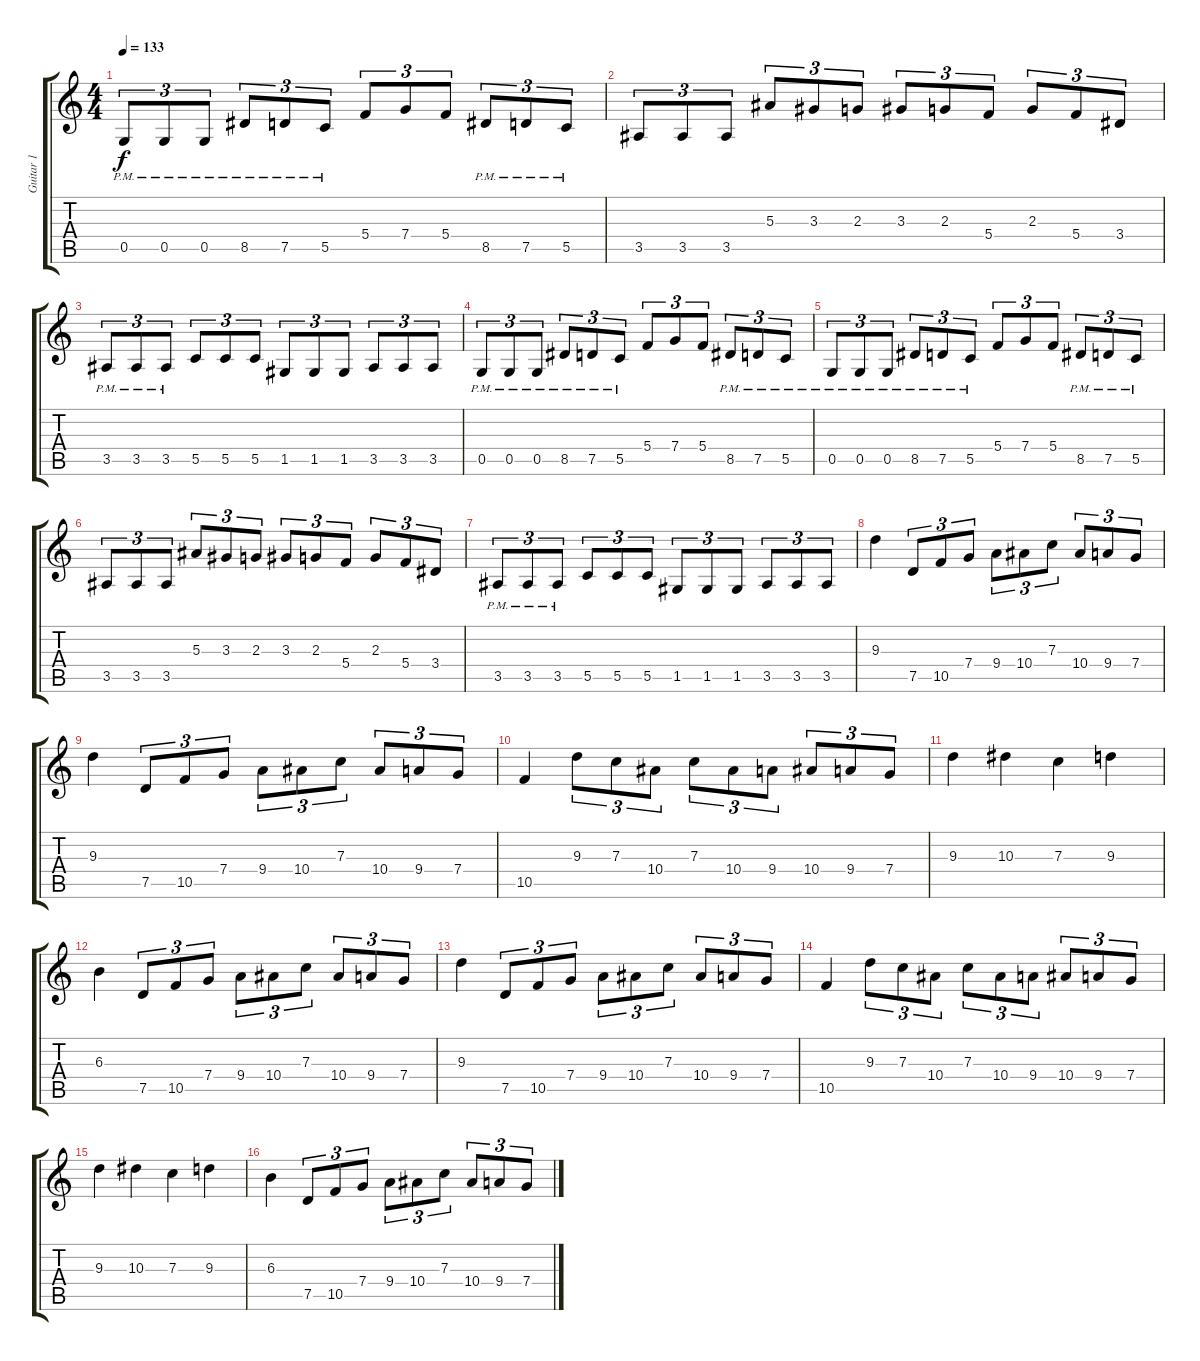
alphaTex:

\track ("Guitar 1" "Guitar 1") {instrument distortionguitar}
\staff {score tabs}
\tuning (D4 A3 F3 C3 G2 D2) {hide}
\ts (4 4)
\tempo 133
\clef g2
\ks c
0.5{pm}.8{tu (3 2) dy f} 0.5{pm}.8{tu (3 2)} 0.5{pm}.8{tu (3 2)} 8.5{pm}.8{tu (3 2)} 7.5{pm}.8{tu (3 2)} 5.5{pm}.8{tu (3 2)} 5.4.8{tu (3 2)} 7.4.8{tu (3 2)} 5.4.8{tu (3 2)} 8.5{pm}.8{tu (3 2)} 7.5{pm}.8{tu (3 2)} 5.5{pm}.8{tu (3 2)} |
3.5.8{tu (3 2)} 3.5.8{tu (3 2)} 3.5.8{tu (3 2)} 5.3.8{tu (3 2)} 3.3.8{tu (3 2)} 2.3.8{tu (3 2)} 3.3.8{tu (3 2)} 2.3.8{tu (3 2)} 5.4.8{tu (3 2)} 2.3.8{tu (3 2)} 5.4.8{tu (3 2)} 3.4.8{tu (3 2)} |
3.5{pm}.8{tu (3 2)} 3.5{pm}.8{tu (3 2)} 3.5{pm}.8{tu (3 2)} 5.5.8{tu (3 2)} 5.5.8{tu (3 2)} 5.5.8{tu (3 2)} 1.5.8{tu (3 2)} 1.5.8{tu (3 2)} 1.5.8{tu (3 2)} 3.5.8{tu (3 2)} 3.5.8{tu (3 2)} 3.5.8{tu (3 2)} |
0.5{pm}.8{tu (3 2)} 0.5{pm}.8{tu (3 2)} 0.5{pm}.8{tu (3 2)} 8.5{pm}.8{tu (3 2)} 7.5{pm}.8{tu (3 2)} 5.5{pm}.8{tu (3 2)} 5.4.8{tu (3 2)} 7.4.8{tu (3 2)} 5.4.8{tu (3 2)} 8.5{pm}.8{tu (3 2)} 7.5{pm}.8{tu (3 2)} 5.5{pm}.8{tu (3 2)} |
0.5{pm}.8{tu (3 2)} 0.5{pm}.8{tu (3 2)} 0.5{pm}.8{tu (3 2)} 8.5{pm}.8{tu (3 2)} 7.5{pm}.8{tu (3 2)} 5.5{pm}.8{tu (3 2)} 5.4.8{tu (3 2)} 7.4.8{tu (3 2)} 5.4.8{tu (3 2)} 8.5{pm}.8{tu (3 2)} 7.5{pm}.8{tu (3 2)} 5.5{pm}.8{tu (3 2)} |
3.5.8{tu (3 2)} 3.5.8{tu (3 2)} 3.5.8{tu (3 2)} 5.3.8{tu (3 2)} 3.3.8{tu (3 2)} 2.3.8{tu (3 2)} 3.3.8{tu (3 2)} 2.3.8{tu (3 2)} 5.4.8{tu (3 2)} 2.3.8{tu (3 2)} 5.4.8{tu (3 2)} 3.4.8{tu (3 2)} |
3.5{pm}.8{tu (3 2)} 3.5{pm}.8{tu (3 2)} 3.5{pm}.8{tu (3 2)} 5.5.8{tu (3 2)} 5.5.8{tu (3 2)} 5.5.8{tu (3 2)} 1.5.8{tu (3 2)} 1.5.8{tu (3 2)} 1.5.8{tu (3 2)} 3.5.8{tu (3 2)} 3.5.8{tu (3 2)} 3.5.8{tu (3 2)} |
9.3.4 7.5.8{tu (3 2)} 10.5.8{tu (3 2)} 7.4.8{tu (3 2)} 9.4.8{tu (3 2)} 10.4.8{tu (3 2)} 7.3.8{tu (3 2)} 10.4.8{tu (3 2)} 9.4.8{tu (3 2)} 7.4.8{tu (3 2)} |
9.3.4 7.5.8{tu (3 2)} 10.5.8{tu (3 2)} 7.4.8{tu (3 2)} 9.4.8{tu (3 2)} 10.4.8{tu (3 2)} 7.3.8{tu (3 2)} 10.4.8{tu (3 2)} 9.4.8{tu (3 2)} 7.4.8{tu (3 2)} |
10.5.4 9.3.8{tu (3 2)} 7.3.8{tu (3 2)} 10.4.8{tu (3 2)} 7.3.8{tu (3 2)} 10.4.8{tu (3 2)} 9.4.8{tu (3 2)} 10.4.8{tu (3 2)} 9.4.8{tu (3 2)} 7.4.8{tu (3 2)} |
9.3.4 10.3.4 7.3.4 9.3.4 |
6.3.4 7.5.8{tu (3 2)} 10.5.8{tu (3 2)} 7.4.8{tu (3 2)} 9.4.8{tu (3 2)} 10.4.8{tu (3 2)} 7.3.8{tu (3 2)} 10.4.8{tu (3 2)} 9.4.8{tu (3 2)} 7.4.8{tu (3 2)} |
9.3.4 7.5.8{tu (3 2)} 10.5.8{tu (3 2)} 7.4.8{tu (3 2)} 9.4.8{tu (3 2)} 10.4.8{tu (3 2)} 7.3.8{tu (3 2)} 10.4.8{tu (3 2)} 9.4.8{tu (3 2)} 7.4.8{tu (3 2)} |
10.5.4 9.3.8{tu (3 2)} 7.3.8{tu (3 2)} 10.4.8{tu (3 2)} 7.3.8{tu (3 2)} 10.4.8{tu (3 2)} 9.4.8{tu (3 2)} 10.4.8{tu (3 2)} 9.4.8{tu (3 2)} 7.4.8{tu (3 2)} |
9.3.4 10.3.4 7.3.4 9.3.4 |
6.3.4 7.5.8{tu (3 2)} 10.5.8{tu (3 2)} 7.4.8{tu (3 2)} 9.4.8{tu (3 2)} 10.4.8{tu (3 2)} 7.3.8{tu (3 2)} 10.4.8{tu (3 2)} 9.4.8{tu (3 2)} 7.4.8{tu (3 2)}
